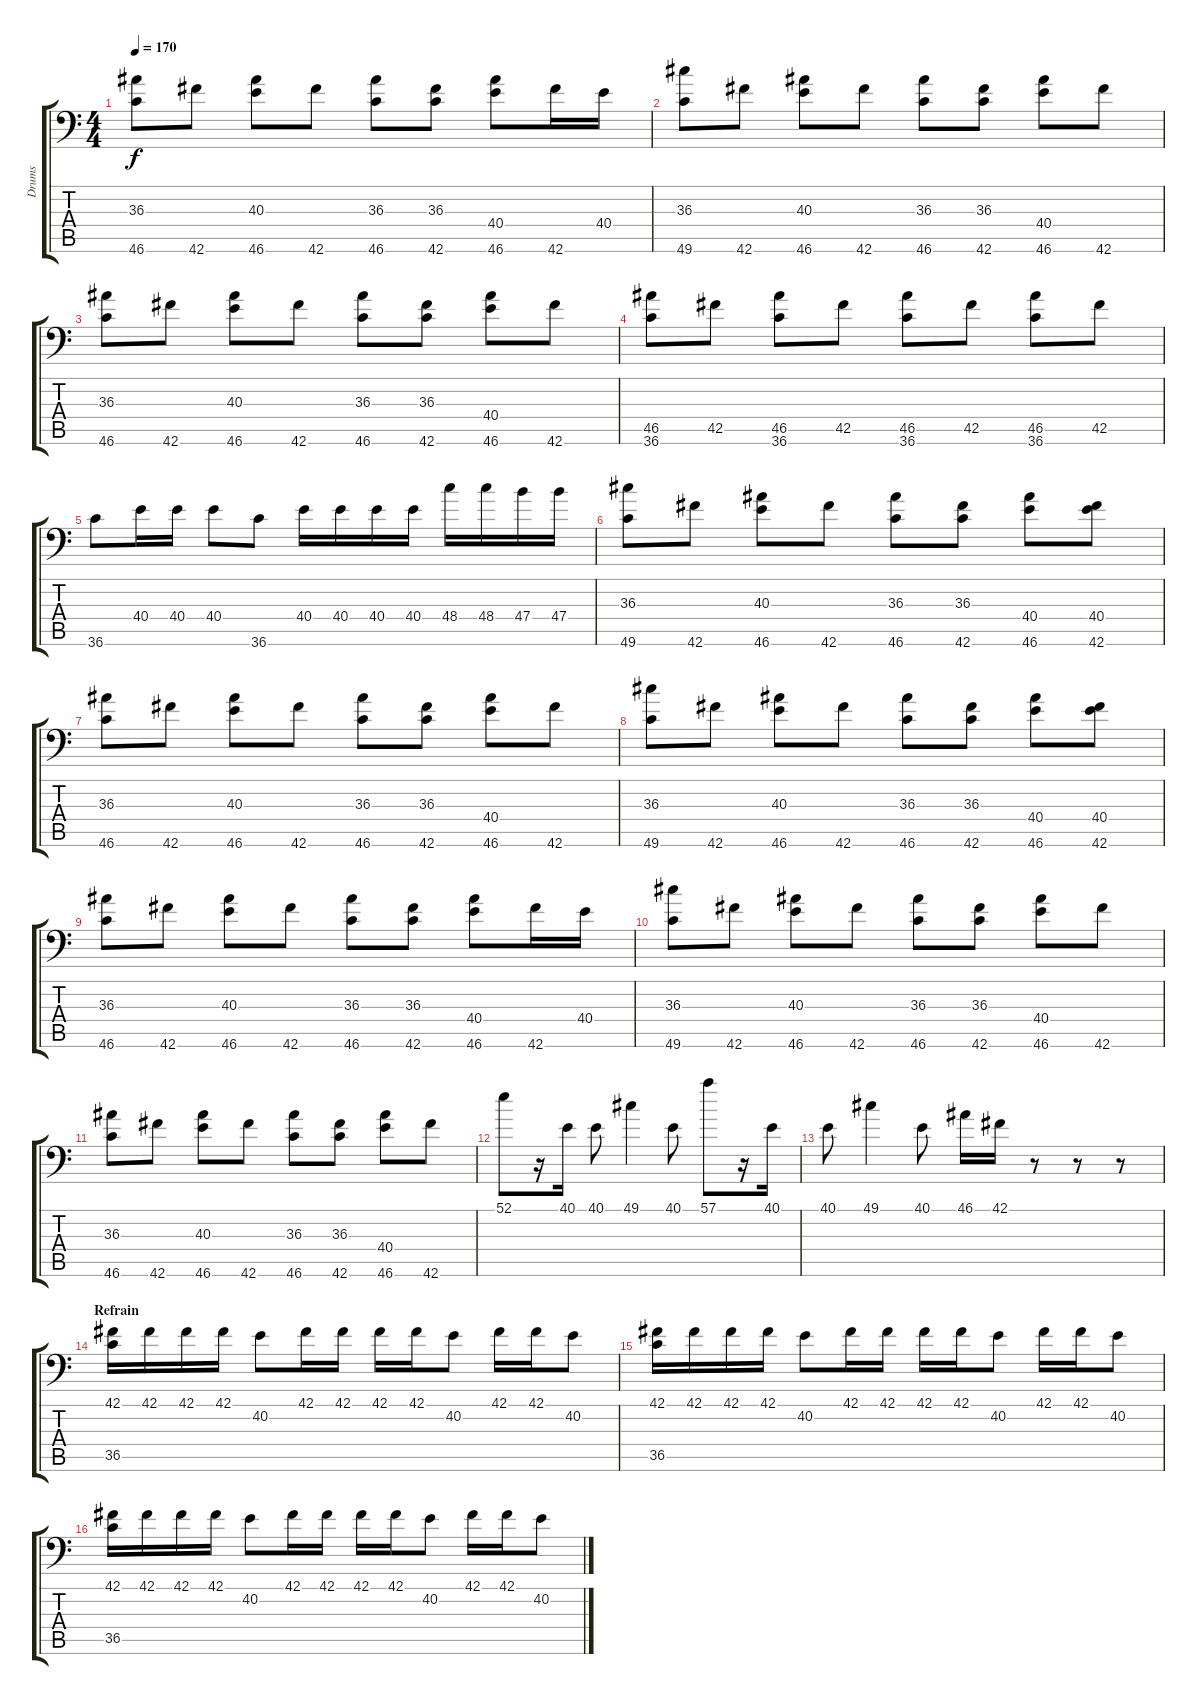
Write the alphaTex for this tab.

\track ("Drums" "Drums") {instrument acousticgrandpiano}
\staff {score tabs}
\tuning (C-1 C-1 C-1 C-1 C-1 C-1) {hide}
\ts (4 4)
\tempo 170
\clef f4
\ks c
(36.3 46.6).8{dy f} 42.6.8 (40.3 46.6).8 42.6.8 (36.3 46.6).8 (36.3 42.6).8 (40.4 46.6).8 42.6.16 40.4.16 |
(36.3 49.6).8 42.6.8 (40.3 46.6).8 42.6.8 (36.3 46.6).8 (36.3 42.6).8 (40.4 46.6).8 42.6.8 |
(36.3 46.6).8 42.6.8 (40.3 46.6).8 42.6.8 (36.3 46.6).8 (36.3 42.6).8 (40.4 46.6).8 42.6.8 |
(46.5 36.6).8 42.5.8 (46.5 36.6).8 42.5.8 (46.5 36.6).8 42.5.8 (46.5 36.6).8 42.5.8 |
36.6.8 40.4.16 40.4.16 40.4.8 36.6.8 40.4.16 40.4.16 40.4.16 40.4.16 48.4.16 48.4.16 47.4.16 47.4.16 |
(36.3 49.6).8 42.6.8 (40.3 46.6).8 42.6.8 (36.3 46.6).8 (36.3 42.6).8 (40.4 46.6).8 (40.4 42.6).8 |
(36.3 46.6).8 42.6.8 (40.3 46.6).8 42.6.8 (36.3 46.6).8 (36.3 42.6).8 (40.4 46.6).8 42.6.8 |
(36.3 49.6).8 42.6.8 (40.3 46.6).8 42.6.8 (36.3 46.6).8 (36.3 42.6).8 (40.4 46.6).8 (40.4 42.6).8 |
(36.3 46.6).8 42.6.8 (40.3 46.6).8 42.6.8 (36.3 46.6).8 (36.3 42.6).8 (40.4 46.6).8 42.6.16 40.4.16 |
(36.3 49.6).8 42.6.8 (40.3 46.6).8 42.6.8 (36.3 46.6).8 (36.3 42.6).8 (40.4 46.6).8 42.6.8 |
(36.3 46.6).8 42.6.8 (40.3 46.6).8 42.6.8 (36.3 46.6).8 (36.3 42.6).8 (40.4 46.6).8 42.6.8 |
52.1.8 r.16 40.1.16 40.1.8 49.1.4 40.1.8 57.1.8 r.16 40.1.16 |
40.1.8 49.1.4 40.1.8 46.1.16 42.1.16 r.8 r.8 r.8 |
\section ("" "Refrain")
(42.1 36.5).16 42.1.16 42.1.16 42.1.16 40.2.8 42.1.16 42.1.16 42.1.16 42.1.16 40.2.8 42.1.16 42.1.16 40.2.8 |
(42.1 36.5).16 42.1.16 42.1.16 42.1.16 40.2.8 42.1.16 42.1.16 42.1.16 42.1.16 40.2.8 42.1.16 42.1.16 40.2.8 |
(42.1 36.5).16 42.1.16 42.1.16 42.1.16 40.2.8 42.1.16 42.1.16 42.1.16 42.1.16 40.2.8 42.1.16 42.1.16 40.2.8
